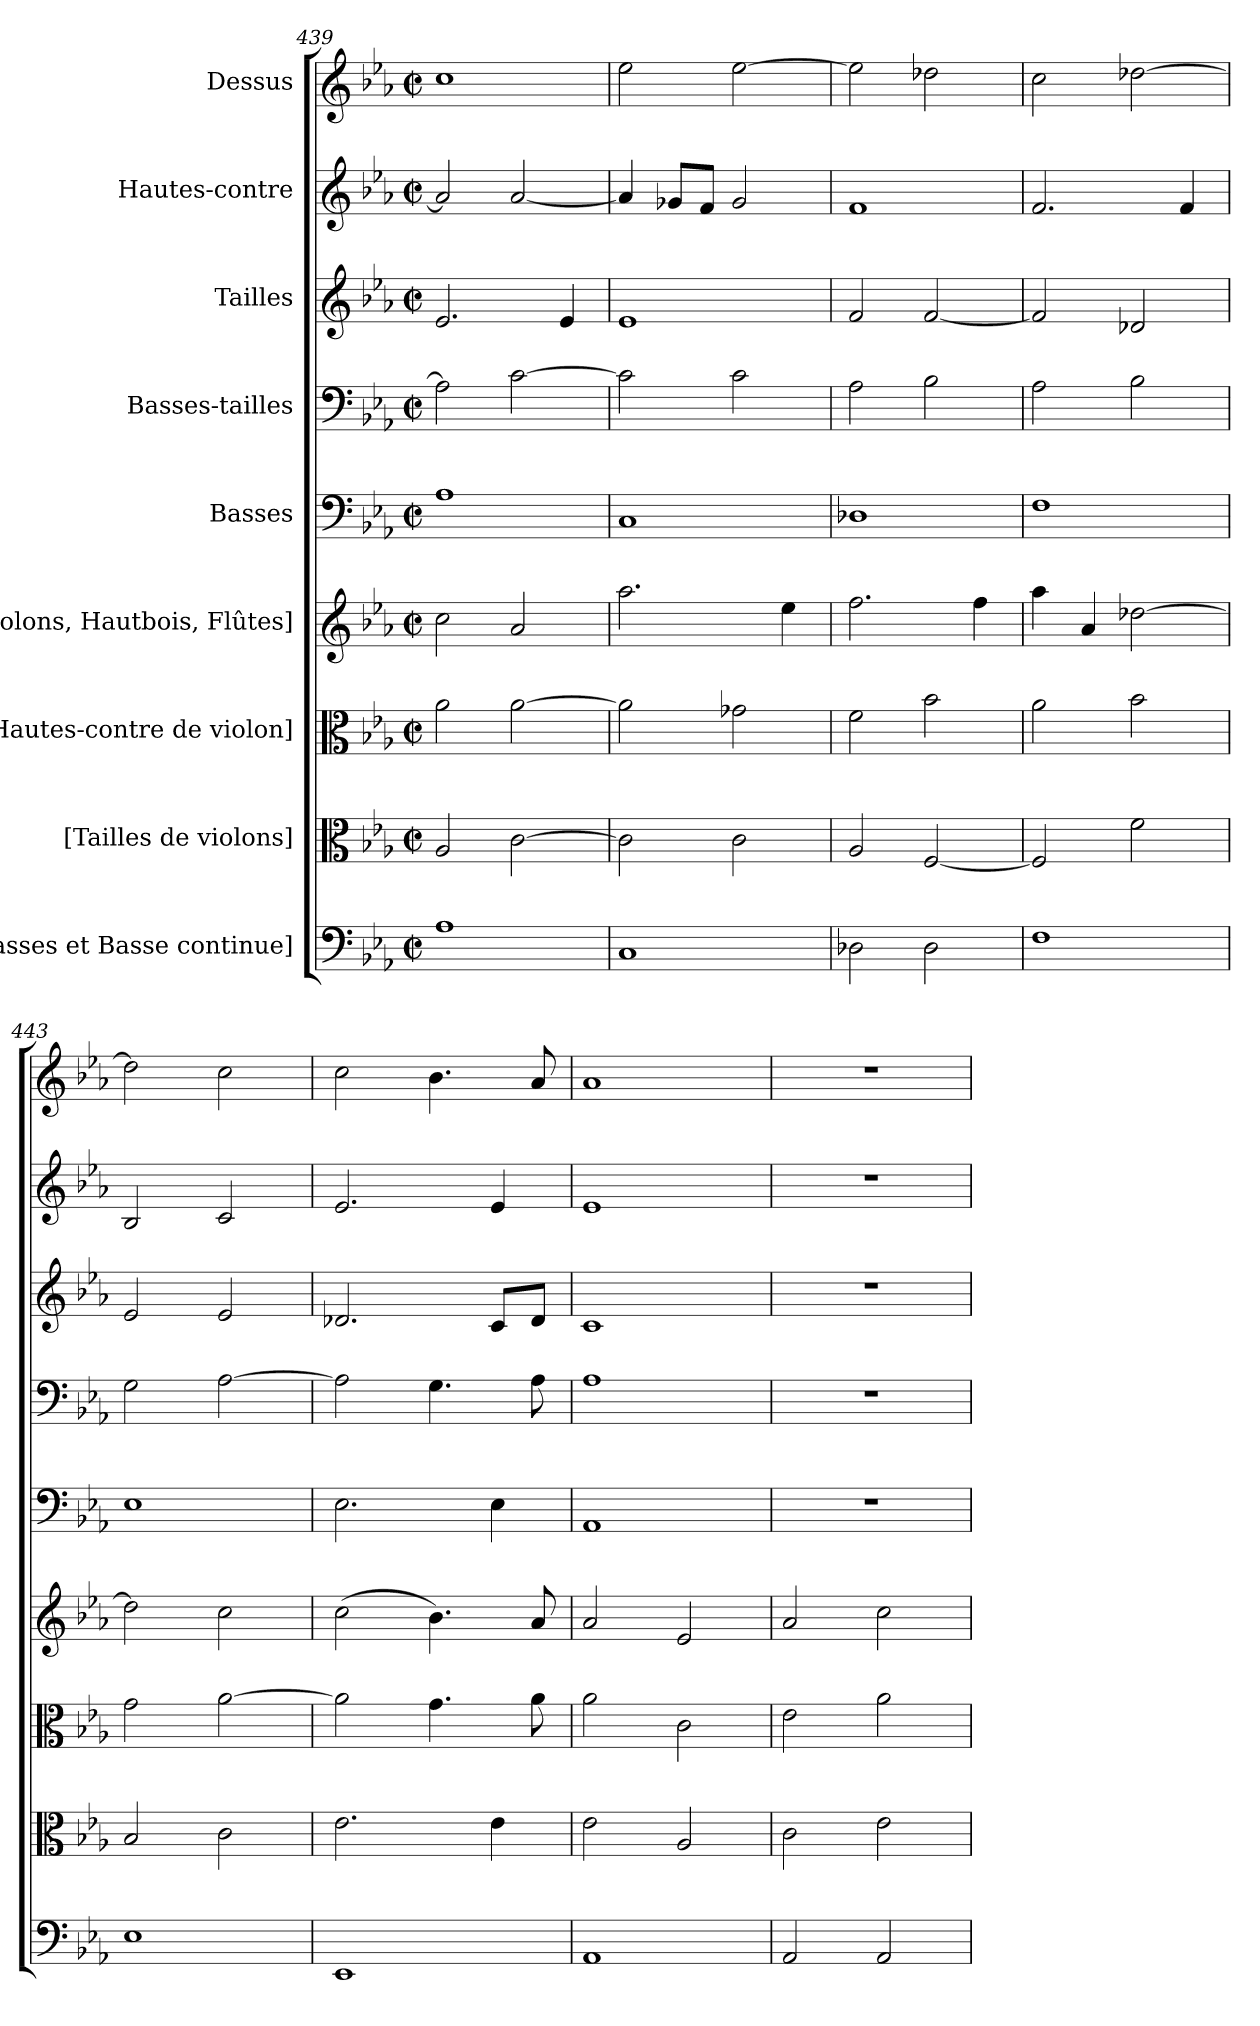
**kern	**kern	**kern	**kern	**kern	**kern	**kern	**kern	**kern
*part9	*part8	*part7	*part6	*part5	*part4	*part3	*part2	*part1
*staff9	*staff8	*staff7	*staff6	*staff5	*staff4	*staff3	*staff2	*staff1
*I"[Basses et Basse continue]	*I"[Tailles de violons]	*I"[Hautes-contre de violon]	*I"[Violons, Hautbois, Flûtes]	*I"Basses	*I"Basses-tailles	*I"Tailles	*I"Hautes-contre	*I"Dessus
*clefF4	*clefC3	*clefC3	*clefG2	*clefF4	*clefF4	*clefG2	*clefG2	*clefG2
*k[b-e-a-]	*k[b-e-a-]	*k[b-e-a-]	*k[b-e-a-]	*k[b-e-a-]	*k[b-e-a-]	*k[b-e-a-]	*k[b-e-a-]	*k[b-e-a-]
*E-:	*E-:	*E-:	*E-:	*E-:	*E-:	*E-:	*E-:	*E-:
*M2/2	*M2/2	*M2/2	*M2/2	*M2/2	*M2/2	*M2/2	*M2/2	*M2/2
*met(c|)	*met(c|)	*met(c|)	*met(c|)	*met(c|)	*met(c|)	*met(c|)	*met(c|)	*met(c|)
=439	=439	=439	=439	=439	=439	=439	=439	=439
1A-	2A-/	2a-\	2cc\	1A-	2A-\]	2.e-/	2a-/]	1cc
.	[2c\	[2a-\	2a-/	.	[2c\	.	[2a-/	.
.	.	.	.	.	.	4e-/	.	.
=440	=440	=440	=440	=440	=440	=440	=440	=440
1C	2c\]	2a-\]	2.aa-\	1C	2c\]	1e-	4a-/]	2ee-\
.	.	.	.	.	.	.	8g-X/L	.
.	.	.	.	.	.	.	8f/J	.
.	2c\	2g-X\	.	.	2c\	.	2g-/	[2ee-\
.	.	.	4ee-\	.	.	.	.	.
=441	=441	=441	=441	=441	=441	=441	=441	=441
2D-X\	2A-/	2f\	2.ff\	1D-X	2A-\	2f/	1f	2ee-\]
2D-\	[2F/	2b-\	.	.	2B-\	[2f/	.	2dd-X\
.	.	.	4ff\	.	.	.	.	.
=442	=442	=442	=442	=442	=442	=442	=442	=442
1F	2F/]	2a-\	4aa-\	1F	2A-\	2f/]	2.f/	2cc\
.	.	.	4a-/	.	.	.	.	.
.	2f\	2b-\	[2dd-X\	.	2B-\	2d-X/	.	[2dd-X\
.	.	.	.	.	.	.	4f/	.
!!LO:PB:g=z
=443	=443	=443	=443	=443	=443	=443	=443	=443
1E-	2B-/	2g\	2dd-\]	1E-	2G\	2e-/	2B-/	2dd-\]
.	2c\	[2a-\	2cc\	.	[2A-\	2e-/	2c/	2cc\
=444	=444	=444	=444	=444	=444	=444	=444	=444
1EE-	2.e-\	2a-\]	(>2cc\	2.E-\	2A-\]	2.d-X/	2.e-/	2cc\
.	.	4.g>\	4.b->\)	.	4.G\	.	.	4.b-\
.	4e-\	.	.	4E-\	.	8c/L	4e-/	.
.	.	8a-\	8a-/	.	8A-\	8d-/J	.	8a-/
=445	=445	=445	=445	=445	=445	=445	=445	=445
1AA-	2e-\	2a-\	2a-/	1AA-	1A-	1c	1e-	1a-
.	2A-/	2c\	2e-/	.	.	.	.	.
=446	=446	=446	=446	=446	=446	=446	=446	=446
2AA-/	2c\	2e-\	2a-/	1r	1r	1r	1r	1r
2AA-/	2e-\	2a-\	2cc\	.	.	.	.	.
=	=	=	=	=	=	=	=	=
*-	*-	*-	*-	*-	*-	*-	*-	*-
